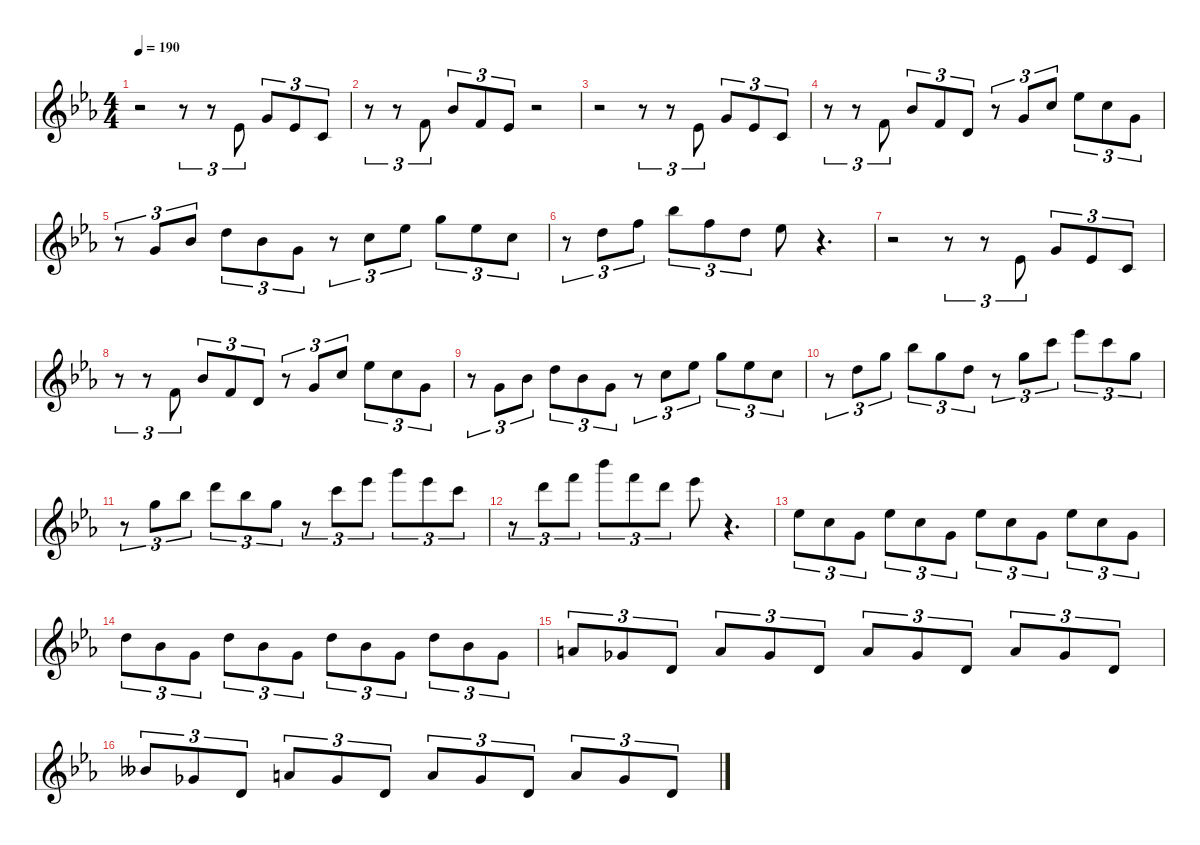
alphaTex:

\defaultSystemsLayout 4
\hideDynamics
\bracketExtendMode groupsimilarinstruments
\singleTrackTrackNamePolicy hidden
\multiTrackTrackNamePolicy hidden
\firstSystemTrackNameMode fullname
\otherSystemsTrackNameOrientation horizontal
\extendBarLines
\track ("Right Hand" "pno.") {instrument acousticgrandpiano}
\staff {score}
\tuning (E4 B3 G3 D3 A2 E2 B1)
\ts (4 4)
\tempo 190
\clef g2
\ks cminor
r.2{dy f beam Down} r.8{tu (3 2) beam Down} r.8{tu (3 2) beam Down} 4.2{acc b}.8{tu (3 2) beam Up} 3.1{acc forcenatural}.8{tu (3 2) beam Up} 4.2{acc b}.8{tu (3 2) beam Up} 5.3{acc forcenatural}.8{tu (3 2) beam Up} |
r.8{tu (3 2) beam Down} r.8{tu (3 2) beam Down} 6.2{acc forcenatural}.8{tu (3 2) beam Up} 6.1{acc b}.8{tu (3 2) beam Up} 6.2{acc forcenatural}.8{tu (3 2) beam Up} 4.2{acc b}.8{tu (3 2) beam Up} r.2{beam Up} |
r.2{beam Down} r.8{tu (3 2) beam Down} r.8{tu (3 2) beam Down} 4.2{acc b}.8{tu (3 2) beam Up} 3.1{acc forcenatural}.8{tu (3 2) beam Up} 4.2{acc b}.8{tu (3 2) beam Up} 5.3{acc forcenatural}.8{tu (3 2) beam Up} |
r.8{tu (3 2) beam Down} r.8{tu (3 2) beam Down} 6.2{acc forcenatural}.8{tu (3 2) beam Up} 6.1{acc b}.8{tu (3 2) beam Up} 6.2{acc forcenatural}.8{tu (3 2) beam Up} 7.3{acc forcenatural}.8{tu (3 2) beam Up} r.8{tu (3 2) beam Up} 8.2{acc forcenatural}.8{tu (3 2) beam Up} 8.1{acc forcenatural}.8{tu (3 2) beam Up} 11.1{acc b}.8{tu (3 2) beam Down} 8.1{acc forcenatural}.8{tu (3 2) beam Down} 8.2{acc forcenatural}.8{tu (3 2) beam Down} |
r.8{tu (3 2) beam Up} 12.3{acc forcenatural}.8{tu (3 2) beam Down} 11.2{acc b}.8{tu (3 2) beam Down} 10.1{acc forcenatural}.8{tu (3 2) beam Down} 11.2{acc b}.8{tu (3 2) beam Down} 12.3{acc forcenatural}.8{tu (3 2) beam Down} r.8{tu (3 2) beam Down} 17.3{acc forcenatural}.8{tu (3 2) beam Down} 16.2{acc b}.8{tu (3 2) beam Down} 15.1{acc forcenatural}.8{tu (3 2) beam Down} 16.2{acc b}.8{tu (3 2) beam Down} 17.3{acc forcenatural}.8{tu (3 2) beam Down} |
r.8{tu (3 2) beam Down} 19.3{acc forcenatural}.8{tu (3 2) beam Down} 18.2{acc forcenatural}.8{tu (3 2) beam Down} 18.1{acc b}.8{tu (3 2) beam Down} 18.2{acc forcenatural}.8{tu (3 2) beam Down} 19.3{acc forcenatural}.8{tu (3 2) beam Down} 20.3{acc b}.8{beam Down} r.4{d beam Down} |
r.2{beam Down} r.8{tu (3 2) beam Down} r.8{tu (3 2) beam Down} 4.2{acc b}.8{tu (3 2) beam Up} 3.1{acc forcenatural}.8{tu (3 2) beam Up} 4.2{acc b}.8{tu (3 2) beam Up} 5.3{acc forcenatural}.8{tu (3 2) beam Up} |
r.8{tu (3 2) beam Down} r.8{tu (3 2) beam Down} 6.2{acc forcenatural}.8{tu (3 2) beam Up} 6.1{acc b}.8{tu (3 2) beam Up} 6.2{acc forcenatural}.8{tu (3 2) beam Up} 7.3{acc forcenatural}.8{tu (3 2) beam Up} r.8{tu (3 2) beam Up} 8.2{acc forcenatural}.8{tu (3 2) beam Up} 8.1{acc forcenatural}.8{tu (3 2) beam Up} 11.1{acc b}.8{tu (3 2) beam Down} 8.1{acc forcenatural}.8{tu (3 2) beam Down} 8.2{acc forcenatural}.8{tu (3 2) beam Down} |
r.8{tu (3 2) beam Down} 12.3{acc forcenatural}.8{tu (3 2) beam Down} 11.2{acc b}.8{tu (3 2) beam Down} 10.1{acc forcenatural}.8{tu (3 2) beam Down} 11.2{acc b}.8{tu (3 2) beam Down} 12.3{acc forcenatural}.8{tu (3 2) beam Down} r.8{tu (3 2) beam Down} 17.3{acc forcenatural}.8{tu (3 2) beam Down} 16.2{acc b}.8{tu (3 2) beam Down} 15.1{acc forcenatural}.8{tu (3 2) beam Down} 16.2{acc b}.8{tu (3 2) beam Down} 17.3{acc forcenatural}.8{tu (3 2) beam Down} |
r.8{tu (3 2) beam Down} 15.2{acc forcenatural}.8{tu (3 2) beam Down} 15.1{acc forcenatural}.8{tu (3 2) beam Down} 18.1{acc b}.8{tu (3 2) beam Down} 15.1{acc forcenatural}.8{tu (3 2) beam Down} 15.2{acc forcenatural}.8{tu (3 2) beam Down} r.8{tu (3 2) beam Down} 20.2{acc forcenatural}.8{tu (3 2) beam Down} 20.1{acc forcenatural}.8{tu (3 2) beam Down} 23.1{acc b}.8{tu (3 2) beam Down} 20.1{acc forcenatural}.8{tu (3 2) beam Down} 20.2{acc forcenatural}.8{tu (3 2) beam Down} |
r.8{tu (3 2) beam Down} 24.3{acc forcenatural}.8{tu (3 2) beam Down} 27.3{acc b}.8{tu (3 2) beam Down} 27.2{acc forcenatural}.8{tu (3 2) beam Down} 27.3{acc b}.8{tu (3 2) beam Down} 24.3{acc forcenatural}.8{tu (3 2) beam Down} r.8{tu (3 2) beam Down} 34.4{acc forcenatural}.8{tu (3 2) beam Down} 37.4{acc b}.8{tu (3 2) beam Down} 41.4{acc forcenatural}.8{tu (3 2) beam Down} 37.4{acc b}.8{tu (3 2) beam Down} 34.4{acc forcenatural}.8{tu (3 2) beam Down} |
r.8{tu (3 2) beam Down} 27.2{acc forcenatural}.8{tu (3 2) beam Down} 30.2{acc forcenatural}.8{tu (3 2) beam Down} 30.1{acc b}.8{tu (3 2) beam Down} 30.2{acc forcenatural}.8{tu (3 2) beam Down} 27.2{acc forcenatural}.8{tu (3 2) beam Down} 28.2{acc b}.8{beam Down} r.4{d beam Down} |
16.2{acc b}.8{tu (3 2) beam Down} 17.3{acc forcenatural}.8{tu (3 2) beam Down} 17.4{acc forcenatural}.8{tu (3 2) beam Down} 16.2{acc b}.8{tu (3 2) beam Down} 17.3{acc forcenatural}.8{tu (3 2) beam Down} 17.4{acc forcenatural}.8{tu (3 2) beam Down} 16.2{acc b}.8{tu (3 2) beam Down} 13.2{acc forcenatural}.8{tu (3 2) beam Down} 12.3{acc forcenatural}.8{tu (3 2) beam Down} 11.1{acc b}.8{tu (3 2) beam Down} 8.1{acc forcenatural}.8{tu (3 2) beam Down} 8.2{acc forcenatural}.8{tu (3 2) beam Down} |
10.1{acc forcenatural}.8{tu (3 2) beam Down} 11.2{acc b}.8{tu (3 2) beam Down} 12.3{acc forcenatural}.8{tu (3 2) beam Down} 10.1{acc forcenatural}.8{tu (3 2) beam Down} 11.2{acc b}.8{tu (3 2) beam Down} 12.3{acc forcenatural}.8{tu (3 2) beam Down} 10.1{acc forcenatural}.8{tu (3 2) beam Down} 11.2{acc b}.8{tu (3 2) beam Down} 12.3{acc forcenatural}.8{tu (3 2) beam Down} 10.1{acc forcenatural}.8{tu (3 2) beam Down} 11.2{acc b}.8{tu (3 2) beam Down} 12.3{acc forcenatural}.8{tu (3 2) beam Down} |
10.2{acc forcenatural}.8{tu (3 2) beam Up} 7.2{acc b}.8{tu (3 2) beam Up} 7.3{acc forcenatural}.8{tu (3 2) beam Up} 5.1{acc forcenatural}.8{tu (3 2) beam Up} 7.2{acc b}.8{tu (3 2) beam Up} 7.3{acc forcenatural}.8{tu (3 2) beam Up} 5.1{acc forcenatural}.8{tu (3 2) beam Up} 7.2{acc b}.8{tu (3 2) beam Up} 7.3{acc forcenatural}.8{tu (3 2) beam Up} 5.1{acc forcenatural}.8{tu (3 2) beam Up} 7.2{acc b}.8{tu (3 2) beam Up} 7.3{acc forcenatural}.8{tu (3 2) beam Up} |
5.1{acc bb}.8{tu (3 2) beam Up} 7.2{acc b}.8{tu (3 2) beam Up} 7.3{acc forcenatural}.8{tu (3 2) beam Up} 5.1{acc forcenatural}.8{tu (3 2) beam Up} 7.2{acc b}.8{tu (3 2) beam Up} 7.3{acc forcenatural}.8{tu (3 2) beam Up} 5.1{acc forcenatural}.8{tu (3 2) beam Up} 7.2{acc b}.8{tu (3 2) beam Up} 7.3{acc forcenatural}.8{tu (3 2) beam Up} 5.1{acc forcenatural}.8{tu (3 2) beam Up} 2.1{acc b}.8{tu (3 2) beam Up} 3.2{acc forcenatural}.8{tu (3 2) beam Up}
